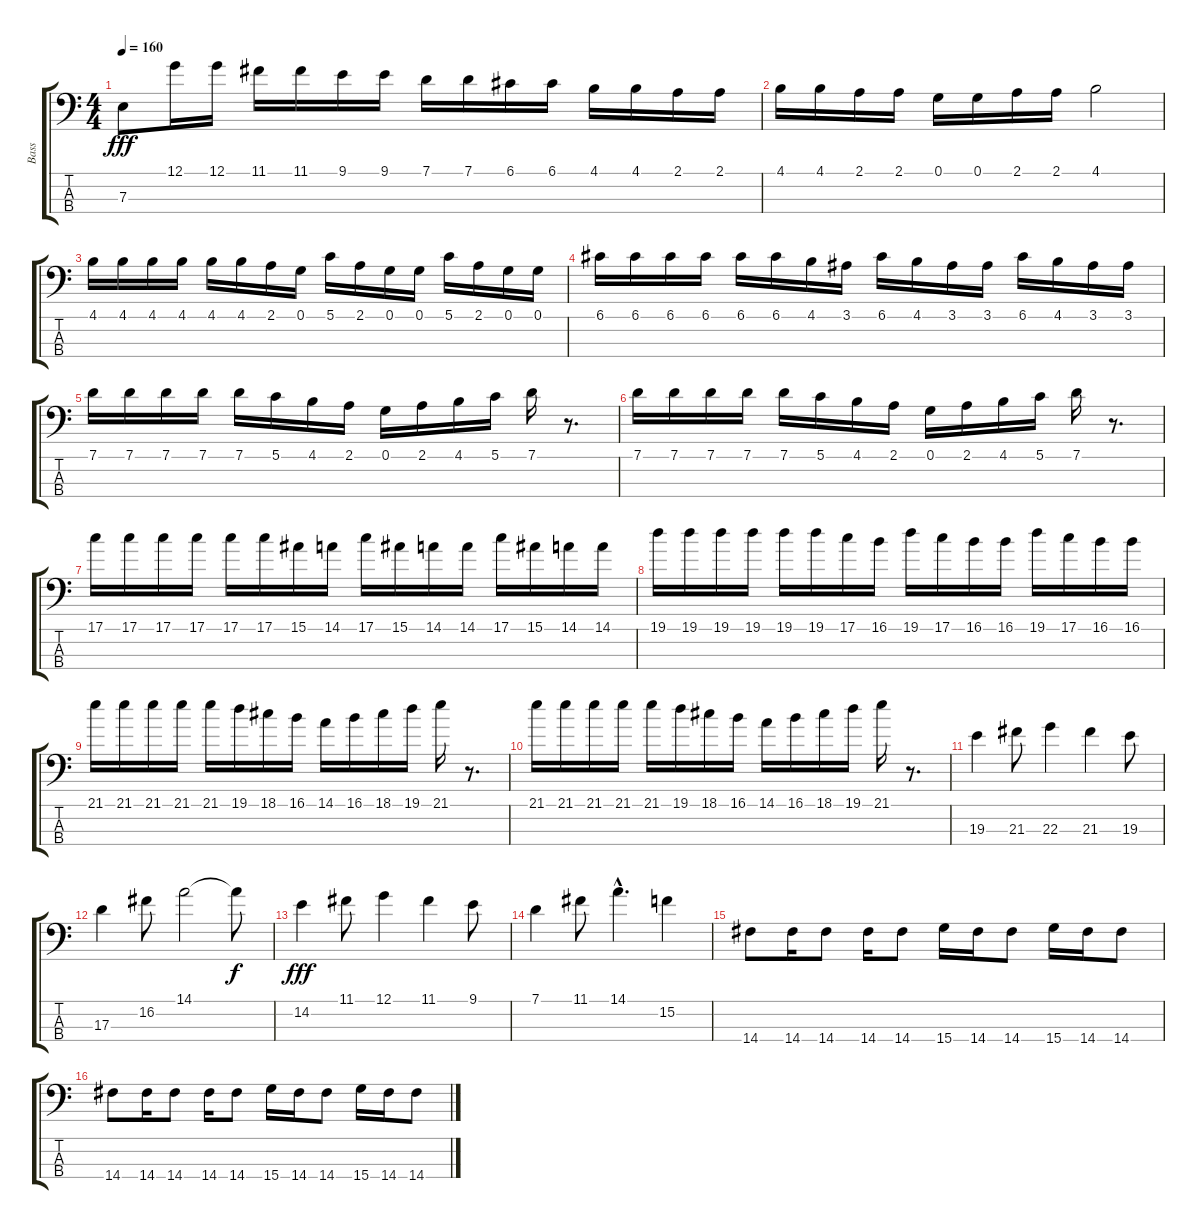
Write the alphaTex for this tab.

\track ("Bass" "Bass") {instrument slapbass2}
\staff {score tabs}
\tuning (G2 D2 A1 E1) {hide}
\ts (4 4)
\tempo 160
\clef f4
\ks c
7.3.8{dy fff} 12.1.16 12.1.16 11.1.16 11.1.16 9.1.16 9.1.16 7.1.16 7.1.16 6.1.16 6.1.16 4.1.16 4.1.16 2.1.16 2.1.16 |
4.1.16 4.1.16 2.1.16 2.1.16 0.1.16 0.1.16 2.1.16 2.1.16 4.1.2 |
4.1.16 4.1.16 4.1.16 4.1.16 4.1.16 4.1.16 2.1.16 0.1.16 5.1.16 2.1.16 0.1.16 0.1.16 5.1.16 2.1.16 0.1.16 0.1.16 |
6.1.16 6.1.16 6.1.16 6.1.16 6.1.16 6.1.16 4.1.16 3.1.16 6.1.16 4.1.16 3.1.16 3.1.16 6.1.16 4.1.16 3.1.16 3.1.16 |
7.1.16 7.1.16 7.1.16 7.1.16 7.1.16 5.1.16 4.1.16 2.1.16 0.1.16 2.1.16 4.1.16 5.1.16 7.1.16 r.8{d} |
7.1.16 7.1.16 7.1.16 7.1.16 7.1.16 5.1.16 4.1.16 2.1.16 0.1.16 2.1.16 4.1.16 5.1.16 7.1.16 r.8{d} |
17.1.16 17.1.16 17.1.16 17.1.16 17.1.16 17.1.16 15.1.16 14.1.16 17.1.16 15.1.16 14.1.16 14.1.16 17.1.16 15.1.16 14.1.16 14.1.16 |
19.1.16 19.1.16 19.1.16 19.1.16 19.1.16 19.1.16 17.1.16 16.1.16 19.1.16 17.1.16 16.1.16 16.1.16 19.1.16 17.1.16 16.1.16 16.1.16 |
21.1.16 21.1.16 21.1.16 21.1.16 21.1.16 19.1.16 18.1.16 16.1.16 14.1.16 16.1.16 18.1.16 19.1.16 21.1.16 r.8{d} |
21.1.16 21.1.16 21.1.16 21.1.16 21.1.16 19.1.16 18.1.16 16.1.16 14.1.16 16.1.16 18.1.16 19.1.16 21.1.16 r.8{d} |
19.3.4 21.3.8 22.3.4 21.3.4 19.3.8 |
17.3.4 16.2.8 14.1.2 14.1{t}.8{dy f} |
14.2.4{dy fff} 11.1.8 12.1.4 11.1.4 9.1.8 |
7.1.4 11.1.8 14.1{hac}.4{d} 15.2.4 |
14.4.8 14.4.16 14.4.8 14.4.16 14.4.8 15.4.16 14.4.16 14.4.8 15.4.16 14.4.16 14.4.8 |
14.4.8 14.4.16 14.4.8 14.4.16 14.4.8 15.4.16 14.4.16 14.4.8 15.4.16 14.4.16 14.4.8
